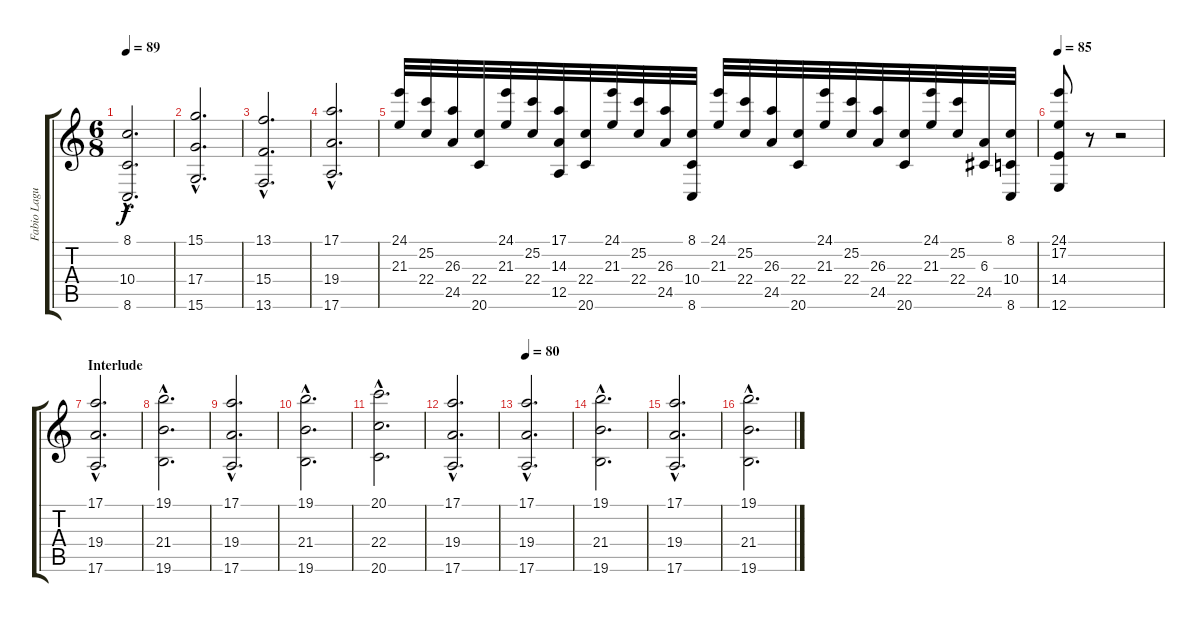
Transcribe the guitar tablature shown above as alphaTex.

\track ("Fabio Laguna" "Fabio Lagu") {instrument stringensemble1}
\staff {score tabs}
\tuning (E4 B3 G3 D3 A2 E2) {hide}
\ts (6 8)
\tempo 89
\clef g2
\ks c
(8.1{hac} 10.4{hac} 8.6{hac}).2{d dy f} |
(15.1{hac} 17.4{hac} 15.6{hac}).2{d} |
(13.1{hac} 15.4{hac} 13.6{hac}).2{d} |
(17.1{hac} 19.4{hac} 17.6{hac}).2{d} |
(24.1 21.3).32{volume 12} (25.2 22.4).32 (26.3 24.5).32 (22.4 20.6).32 (24.1 21.3).32 (25.2 22.4).32 (17.1 14.3 12.5).32 (22.4 20.6).32 (24.1 21.3).32 (25.2 22.4).32 (26.3 24.5).32 (8.1 10.4 8.6).32 (24.1 21.3).32 (25.2 22.4).32 (26.3 24.5).32 (22.4 20.6).32 (24.1 21.3).32 (25.2 22.4).32 (26.3 24.5).32 (22.4 20.6).32 (24.1 21.3).32 (25.2 22.4).32 (6.3 24.5).32 (8.1 10.4 8.6).32 |
\tempo 85
(24.1 17.2 14.4 12.6).8 r.8 r.2{volume 8} |
\section ("" "Interlude")
(17.1{hac} 19.4{hac} 17.6{hac}).2{d} |
(19.1{hac} 21.4{hac} 19.6{hac}).2{d} |
(17.1{hac} 19.4{hac} 17.6{hac}).2{d} |
(19.1{hac} 21.4{hac} 19.6{hac}).2{d} |
(20.1{hac} 22.4{hac} 20.6{hac}).2{d} |
(17.1{hac} 19.4{hac} 17.6{hac}).2{d} |
\tempo 80
(17.1{hac} 19.4{hac} 17.6{hac}).2{d} |
(19.1{hac} 21.4{hac} 19.6{hac}).2{d} |
(17.1{hac} 19.4{hac} 17.6{hac}).2{d} |
(19.1{hac} 21.4{hac} 19.6{hac}).2{d}
